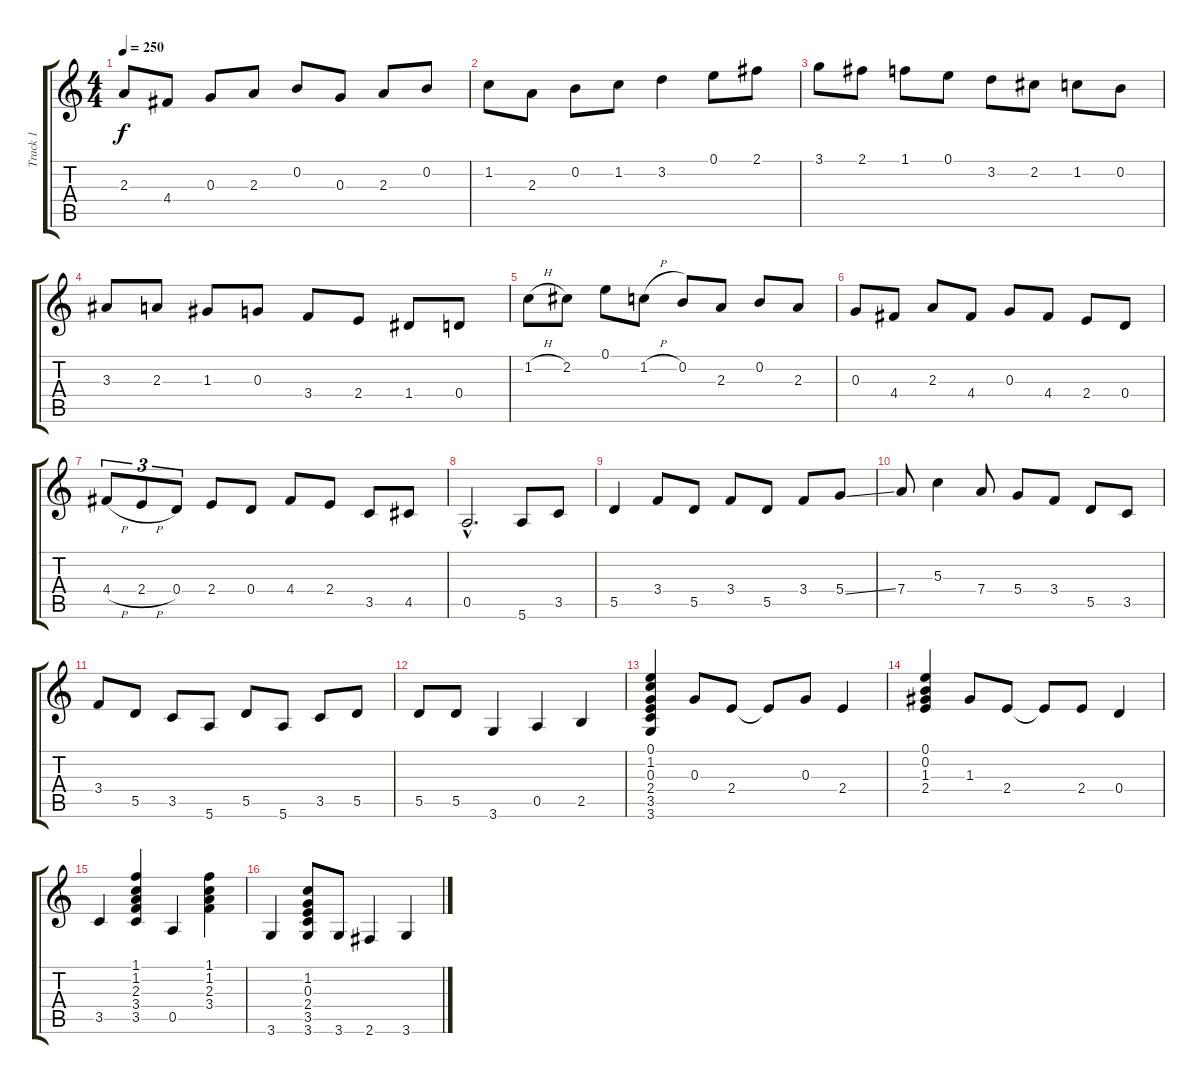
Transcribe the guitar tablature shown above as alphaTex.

\track ("Track 1" "Track 1") {instrument acousticguitarsteel}
\staff {score tabs}
\tuning (E4 B3 G3 D3 A2 E2) {hide}
\ts (4 4)
\tempo 250
\clef g2
\ks c
2.3.8{dy f} 4.4.8 0.3.8 2.3.8 0.2.8 0.3.8 2.3.8 0.2.8 |
1.2.8 2.3.8 0.2.8 1.2.8 3.2.4 0.1.8 2.1.8 |
3.1.8 2.1.8 1.1.8 0.1.8 3.2.8 2.2.8 1.2.8 0.2.8 |
3.3.8 2.3.8 1.3.8 0.3.8 3.4.8 2.4.8 1.4.8 0.4.8 |
1.2{h}.8 2.2.8 0.1.8 1.2{h}.8 0.2.8 2.3.8 0.2.8 2.3.8 |
0.3.8 4.4.8 2.3.8 4.4.8 0.3.8 4.4.8 2.4.8 0.4.8 |
4.4{h}.8{tu (3 2)} 2.4{h}.8{tu (3 2)} 0.4.8{tu (3 2)} 2.4.8 0.4.8 4.4.8 2.4.8 3.5.8 4.5.8 |
0.5{hac}.2{d} 5.6.8 3.5.8 |
5.5.4 3.4.8 5.5.8 3.4.8 5.5.8 3.4.8 5.4{ss}.8 |
7.4.8 5.3.4 7.4.8 5.4.8 3.4.8 5.5.8 3.5.8 |
3.4.8 5.5.8 3.5.8 5.6.8 5.5.8 5.6.8 3.5.8 5.5.8 |
5.5.8 5.5.8 3.6.4 0.5.4 2.5.4 |
(0.1 1.2 0.3 2.4 3.5 3.6).4 0.3.8 2.4.8 2.4{t}.8 0.3.8 2.4.4 |
(0.1 0.2 1.3 2.4).4 1.3.8 2.4.8 2.4{t}.8 2.4.8 0.4.4 |
3.5.4 (1.1 1.2 2.3 3.4 3.5).4 0.5.4 (1.1 1.2 2.3 3.4).4 |
3.6.4 (1.2 0.3 2.4 3.5 3.6).8 3.6.8 2.6.4 3.6.4
